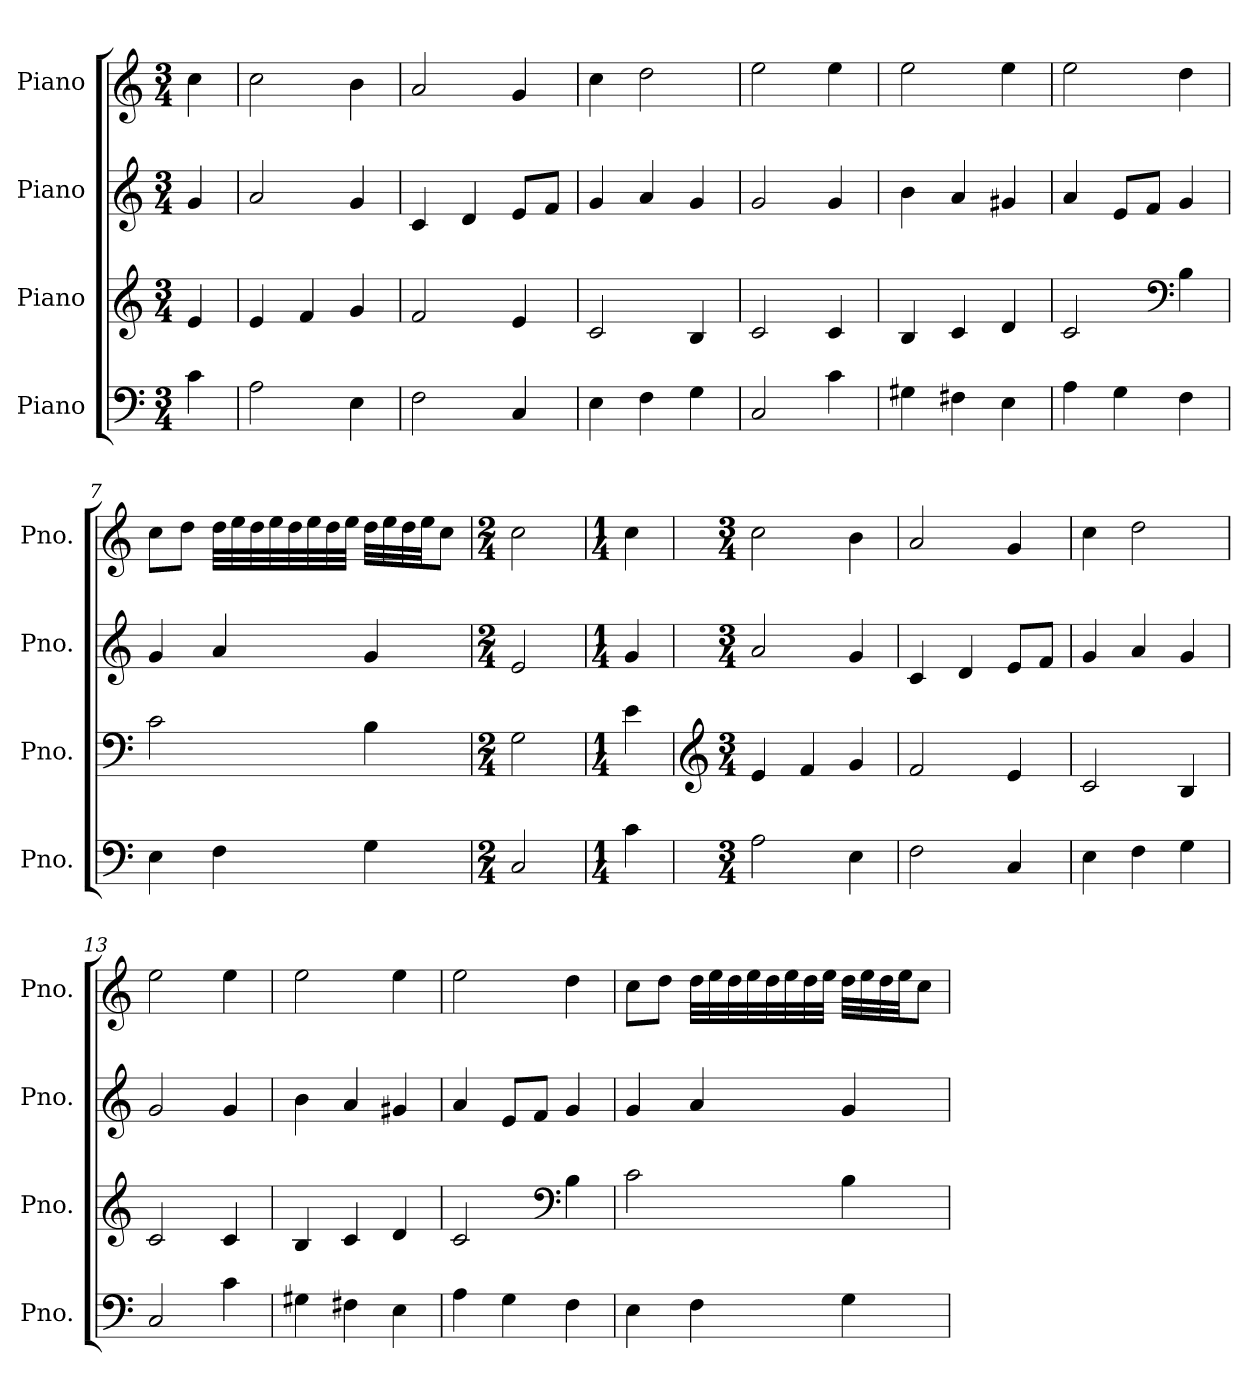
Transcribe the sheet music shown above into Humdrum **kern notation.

**kern	**kern	**kern	**kern
*part4	*part3	*part2	*part1
*staff4	*staff3	*staff2	*staff1
*I"Piano	*I"Piano	*I"Piano	*I"Piano
*I'Pno.	*I'Pno.	*I'Pno.	*I'Pno.
*clefF4	*clefG2	*clefG2	*clefG2
*k[]	*k[]	*k[]	*k[]
*M3/4	*M3/4	*M3/4	*M3/4
*MM120	*MM120	*MM120	*MM120
=	=	=	=
4c\	4e/	4g/	4cc\
=1	=1	=1	=1
2A\	4e/	2a/	2cc\
.	4f/	.	.
4E\	4g/	4g/	4b\
=2	=2	=2	=2
2F\	2f/	4c/	2a/
.	.	4d/	.
4C/	4e/	8e/L	4g/
.	.	8f/J	.
=3	=3	=3	=3
4E\	2c/	4g/	4cc\
4F\	.	4a/	2dd\
4G\	4B/	4g/	.
=4	=4	=4	=4
2C/	2c/	2g/	2ee\
4c\	4c/	4g/	4ee\
=5	=5	=5	=5
4G#X\	4B/	4b\	2ee\
4F#X\	4c/	4a/	.
4E\	4d/	4g#X/	4ee\
=6	=6	=6	=6
4A\	2c/	4a/	2ee\
4G\	.	8e/L	.
.	.	8f/J	.
*	*clefF4	*	*
4F\	4B\	4g/	4dd\
=7	=7	=7	=7
4E\	2c\	4g/	8cc\L
.	.	.	8dd\J
4F\	.	4a/	32dd\LLL
.	.	.	32ee\
.	.	.	32dd\
.	.	.	32ee\
.	.	.	32dd\
.	.	.	32ee\
.	.	.	32dd\
.	.	.	32ee\JJJ
4G\	4B\	4g/	32dd\LLL
.	.	.	32ee\
.	.	.	32dd\
.	.	.	32ee\JJ
.	.	.	8cc\J
!!LO:LB:g=z
=8	=8	=8	=8
*M2/4	*M2/4	*M2/4	*M2/4
2C/	2G\	2e/	2cc\
=9	=9	=9	=9
*M1/4	*M1/4	*M1/4	*M1/4
4c\	4e\	4g/	4cc\
=10	=10	=10	=10
*	*clefG2	*	*
*M3/4	*M3/4	*M3/4	*M3/4
2A\	4e/	2a/	2cc\
.	4f/	.	.
4E\	4g/	4g/	4b\
=11	=11	=11	=11
2F\	2f/	4c/	2a/
.	.	4d/	.
4C/	4e/	8e/L	4g/
.	.	8f/J	.
=12	=12	=12	=12
4E\	2c/	4g/	4cc\
4F\	.	4a/	2dd\
4G\	4B/	4g/	.
=13	=13	=13	=13
2C/	2c/	2g/	2ee\
4c\	4c/	4g/	4ee\
=14	=14	=14	=14
4G#X\	4B/	4b\	2ee\
4F#X\	4c/	4a/	.
4E\	4d/	4g#X/	4ee\
=15	=15	=15	=15
4A\	2c/	4a/	2ee\
4G\	.	8e/L	.
.	.	8f/J	.
*	*clefF4	*	*
4F\	4B\	4g/	4dd\
!!LO:LB:g=z
=16	=16	=16	=16
4E\	2c\	4g/	8cc\L
.	.	.	8dd\J
4F\	.	4a/	32dd\LLL
.	.	.	32ee\
.	.	.	32dd\
.	.	.	32ee\
.	.	.	32dd\
.	.	.	32ee\
.	.	.	32dd\
.	.	.	32ee\JJJ
4G\	4B\	4g/	32dd\LLL
.	.	.	32ee\
.	.	.	32dd\
.	.	.	32ee\JJ
.	.	.	8cc\J
=	=	=	=
*-	*-	*-	*-
